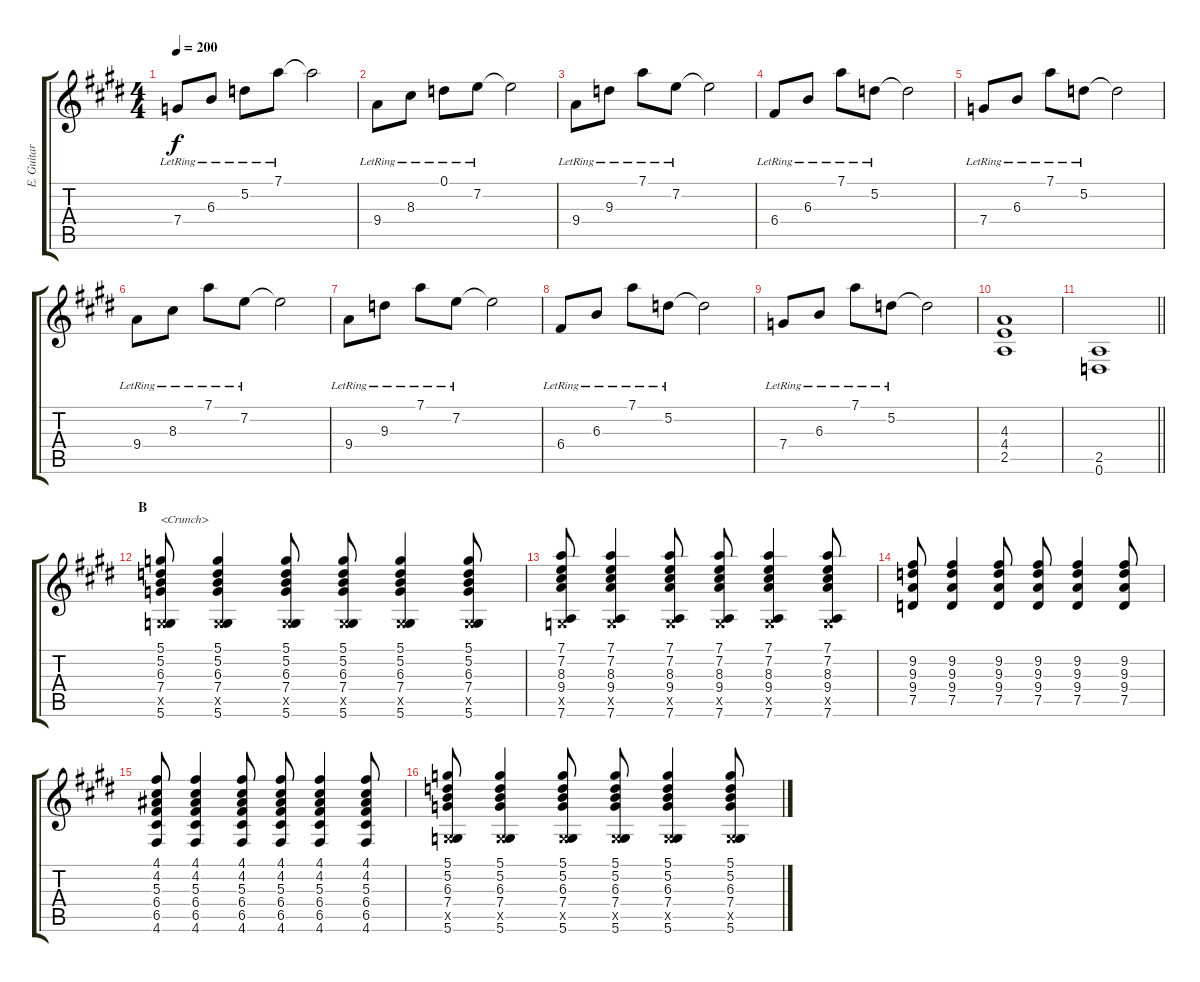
\track ("E. Guitar I" "E. Guitar ") {instrument overdrivenguitar}
\staff {score tabs}
\tuning (D4 A3 F3 C3 G2 D2) {hide}
\ts (4 4)
\tempo 200
\clef g2
\ks e
7.4{lr}.8{dy f} 6.3{lr}.8 5.2{lr}.8 7.1{lr}.8 7.1{t}.2 |
9.4{lr}.8 8.3{lr}.8 0.1{lr}.8 7.2{lr}.8 7.2{t}.2 |
9.4{lr}.8 9.3{lr}.8 7.1{lr}.8 7.2{lr}.8 7.2{t}.2 |
6.4{lr}.8 6.3{lr}.8 7.1{lr}.8 5.2{lr}.8 5.2{t}.2 |
7.4{lr}.8 6.3{lr}.8 7.1{lr}.8 5.2{lr}.8 5.2{t}.2 |
9.4{lr}.8 8.3{lr}.8 7.1{lr}.8 7.2{lr}.8 7.2{t}.2 |
9.4{lr}.8 9.3{lr}.8 7.1{lr}.8 7.2{lr}.8 7.2{t}.2 |
6.4{lr}.8 6.3{lr}.8 7.1{lr}.8 5.2{lr}.8 5.2{t}.2 |
7.4{lr}.8 6.3{lr}.8 7.1{lr}.8 5.2{lr}.8 5.2{t}.2 |
(4.3 4.4 2.5).1 |
\barLineRight lightlight
(2.5 0.6).1 |
\section ("" "B")
(5.1 5.2 6.3 7.4 0.5{x} 5.6).8{txt "<Crunch>" instrument overdrivenguitar} (5.1 5.2 6.3 7.4 0.5{x} 5.6).4 (5.1 5.2 6.3 7.4 0.5{x} 5.6).8 (5.1 5.2 6.3 7.4 0.5{x} 5.6).8 (5.1 5.2 6.3 7.4 0.5{x} 5.6).4 (5.1 5.2 6.3 7.4 0.5{x} 5.6).8 |
(7.1 7.2 8.3 9.4 0.5{x} 7.6).8 (7.1 7.2 8.3 9.4 0.5{x} 7.6).4 (7.1 7.2 8.3 9.4 0.5{x} 7.6).8 (7.1 7.2 8.3 9.4 0.5{x} 7.6).8 (7.1 7.2 8.3 9.4 0.5{x} 7.6).4 (7.1 7.2 8.3 9.4 0.5{x} 7.6).8 |
(9.2 9.3 9.4 7.5).8 (9.2 9.3 9.4 7.5).4 (9.2 9.3 9.4 7.5).8 (9.2 9.3 9.4 7.5).8 (9.2 9.3 9.4 7.5).4 (9.2 9.3 9.4 7.5).8 |
(4.1 4.2 5.3 6.4 6.5 4.6).8 (4.1 4.2 5.3 6.4 6.5 4.6).4 (4.1 4.2 5.3 6.4 6.5 4.6).8 (4.1 4.2 5.3 6.4 6.5 4.6).8 (4.1 4.2 5.3 6.4 6.5 4.6).4 (4.1 4.2 5.3 6.4 6.5 4.6).8 |
(5.1 5.2 6.3 7.4 0.5{x} 5.6).8 (5.1 5.2 6.3 7.4 0.5{x} 5.6).4 (5.1 5.2 6.3 7.4 0.5{x} 5.6).8 (5.1 5.2 6.3 7.4 0.5{x} 5.6).8 (5.1 5.2 6.3 7.4 0.5{x} 5.6).4 (5.1 5.2 6.3 7.4 0.5{x} 5.6).8
